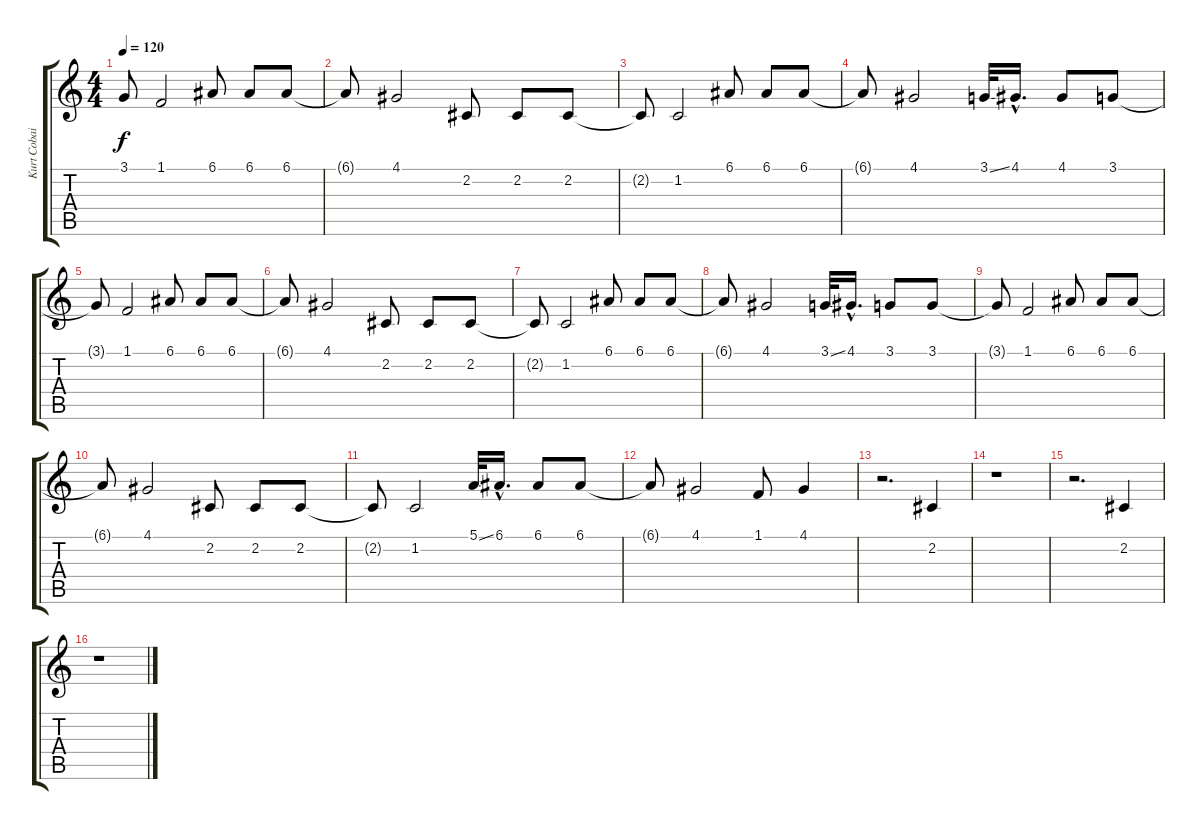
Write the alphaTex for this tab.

\track ("Kurt Cobain - Vocals" "Kurt Cobai") {instrument tenorsax}
\staff {score tabs}
\tuning (E4 B3 G3 D3 A2 E2) {hide}
\ts (4 4)
\tempo 120
\clef g2
\ks c
3.1{t}.8{dy f} 1.1.2 6.1.8 6.1.8 6.1.8 |
6.1{t}.8 4.1.2 2.2.8 2.2.8 2.2.8 |
2.2{t}.8 1.2.2 6.1.8 6.1.8 6.1.8 |
6.1{t}.8 4.1.2 3.1{ss}.32 4.1{hac}.16{d} 4.1.8 3.1.8 |
3.1{t}.8 1.1.2 6.1.8 6.1.8 6.1.8 |
6.1{t}.8 4.1.2 2.2.8 2.2.8 2.2.8 |
2.2{t}.8 1.2.2 6.1.8 6.1.8 6.1.8 |
6.1{t}.8 4.1.2 3.1{ss}.32 4.1{hac}.16{d} 3.1.8 3.1.8 |
3.1{t}.8 1.1.2 6.1.8 6.1.8 6.1.8 |
6.1{t}.8 4.1.2 2.2.8 2.2.8 2.2.8 |
2.2{t}.8 1.2.2 5.1{ss}.32 6.1{hac}.16{d} 6.1.8 6.1.8 |
6.1{t}.8 4.1.2 1.1.8 4.1.4 |
r.2{d} 2.2.4 |
r.1 |
r.2{d} 2.2.4 |
r.1
